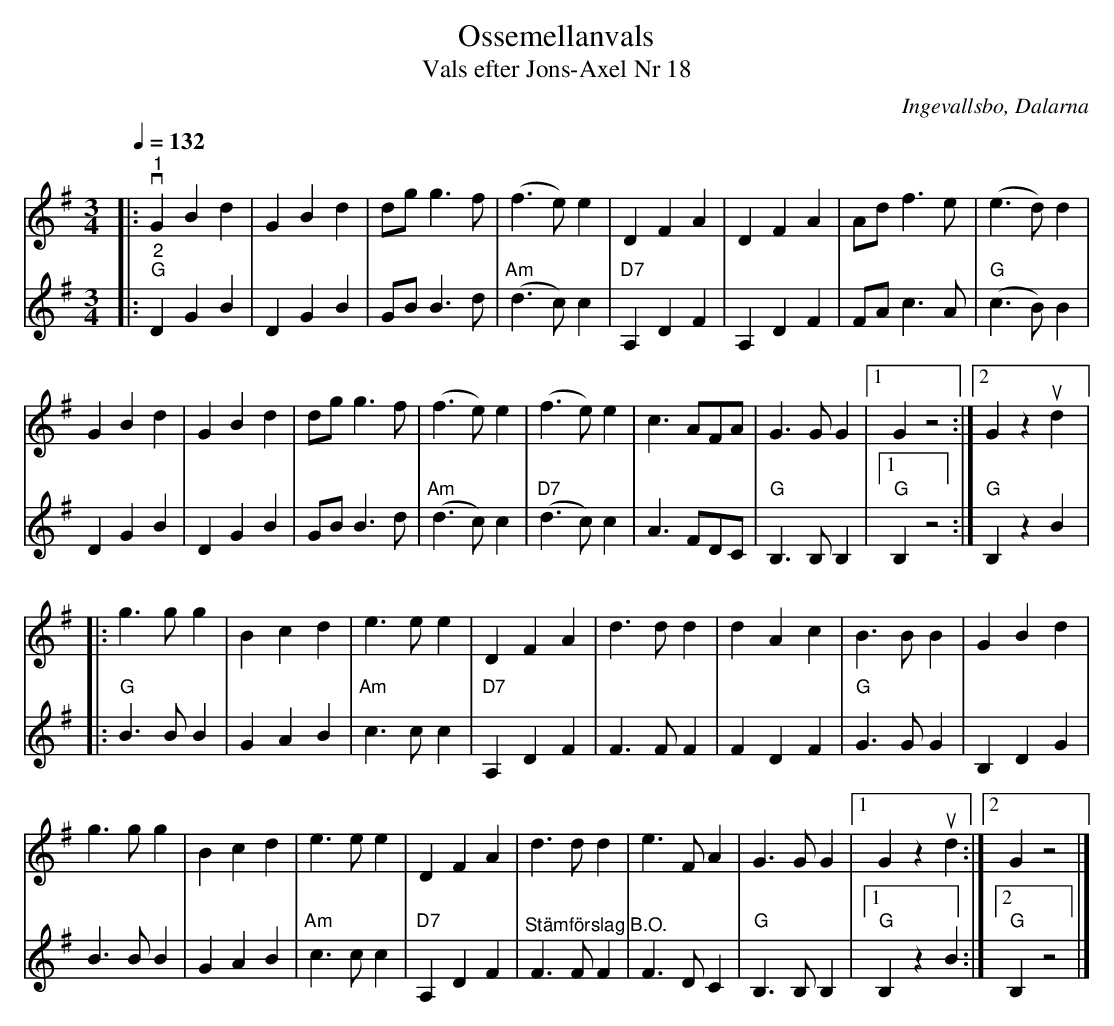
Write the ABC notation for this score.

X:1
T:Ossemellanvals
T:Vals efter Jons-Axel Nr 18
O:Ingevallsbo, Dalarna
L:1/8
Q:1/4=132
M:3/4
K:G
V:1
|:"^1"v G2 B2 d2 | G2 B2 d2 | dg g3 f | (f3 e) e2 | D2 F2 A2 | D2 F2 A2 | Ad f3 e | (e3 d) d2 |
G2 B2 d2 | G2 B2 d2 | dg g3 f | (f3 e) e2 | (f3 e) e2 | c3 AFA | G3 G G2 |1 G2 z4 :|2 G2 z2u d2 |:
g3 g g2 | B2 c2 d2 | e3 e e2 | D2 F2 A2 | d3 d d2 | d2 A2 c2 | B3 B B2 | G2 B2 d2 |
g3 g g2 | B2 c2 d2 | e3 e e2 | D2 F2 A2 | d3 d d2 | e3 F A2 | G3 G G2 |1 G2 z2u d2 :|2 G2 z4 |]
V:2
|:"^2""G" D2 G2 B2 | D2 G2 B2 | GB B3 d |"Am" (d3 c) c2 |"D7" A,2 D2 F2 | A,2 D2 F2 | FA c3 A |
"G" (c3 B) B2 | D2 G2 B2 | D2 G2 B2 | GB B3 d |"Am" (d3 c) c2 |"D7" (d3 c) c2 | A3 FDC |
"G" B,3 B, B,2 |1"G" B,2 z4 :|"G" B,2 z2 B2 |:"G" B3 B B2 | G2 A2 B2 |"Am" c3 c c2 |
"D7" A,2 D2 F2 | F3 F F2 | F2 D2 F2 |"G" G3 G G2 | B,2 D2 G2 | B3 B B2 | G2 A2 B2 |
"Am" c3 c c2 |"D7" A,2 D2 F2 | "^Stämförslag B.O." F3 F F2 | F3 D C2 |"G" B,3 B, B,2 |1 "G" B,2 z2 B2 :|2"G" B,2 z4 |]
